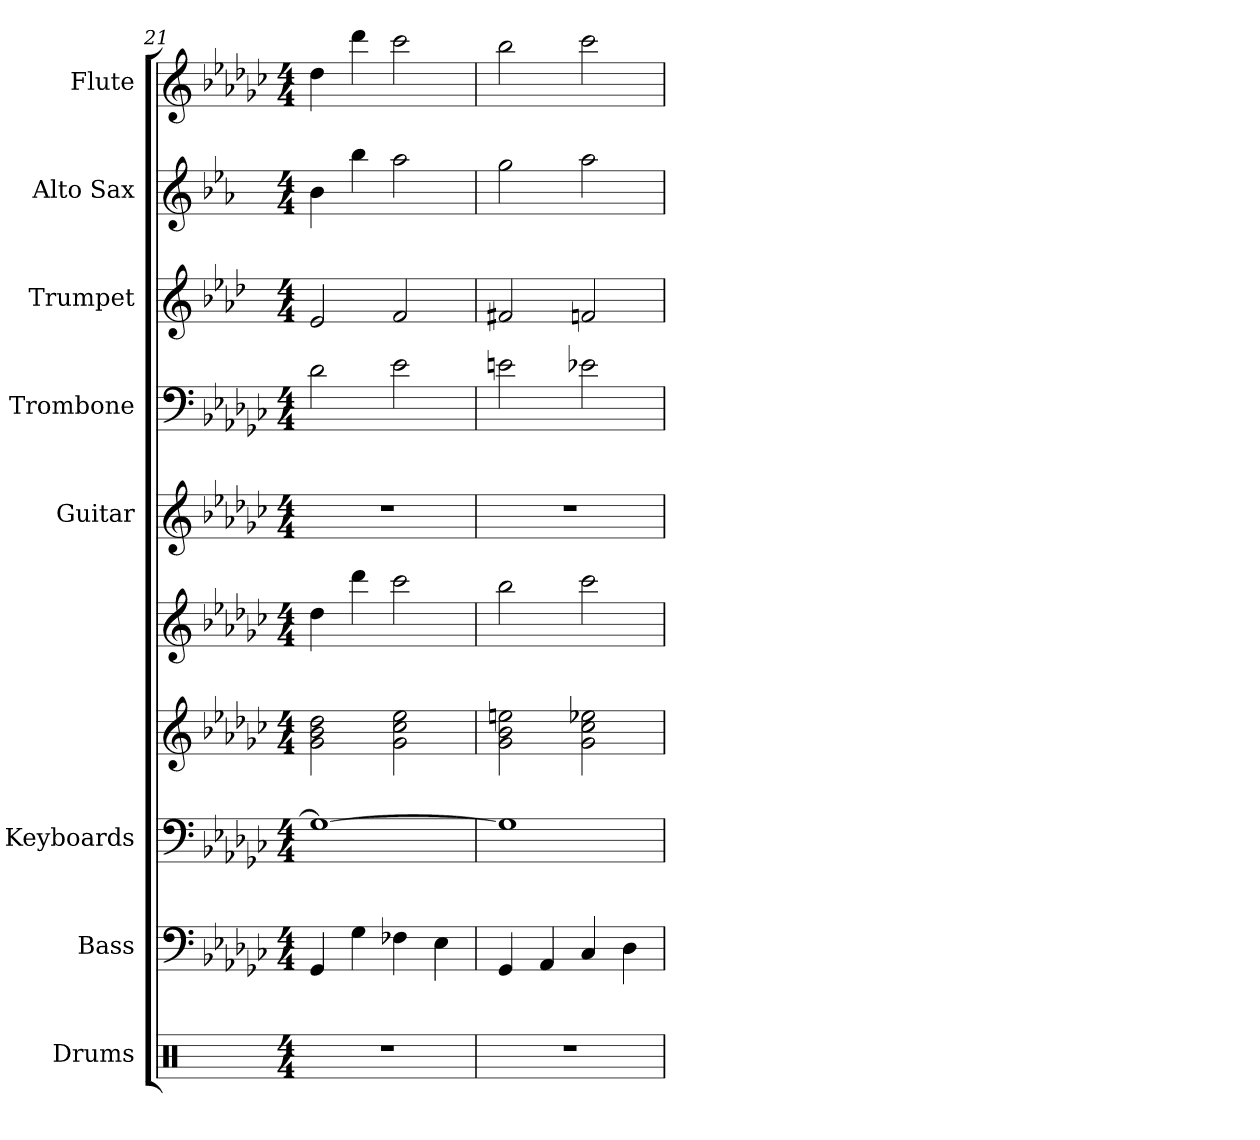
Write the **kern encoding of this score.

**kern	**kern	**kern	**kern	**kern	**kern	**kern	**kern	**kern	**kern
*part8	*part7	*part6	*part6	*part6	*part5	*part4	*part3	*part2	*part1
*staff10	*staff9	*staff8	*staff7	*staff6	*staff5	*staff4	*staff3	*staff2	*staff1
*I"Drums	*I"Bass	*I"Keyboards	*	*	*I"Guitar	*I"Trombone	*I"Trumpet	*I"Alto Sax	*I"Flute
*I'Dr.	*I'Bass	*I'Kbd.	*	*	*	*I'Tbn.	*I'Tpt.	*I'Alto Sax.	*I'Fl.
*clefX	*clefF4	*clefF4	*clefG2	*clefG2	*clefG2	*clefF4	*clefG2	*clefG2	*clefG2
*	*ITrd7c12	*	*	*	*ITrd7c12	*	*ITrd1c2	*ITrd5c9	*
*k[]	*k[b-e-a-d-g-c-]	*k[b-e-a-d-g-c-]	*k[b-e-a-d-g-c-]	*k[b-e-a-d-g-c-]	*k[b-e-a-d-g-c-]	*k[b-e-a-d-g-c-]	*k[b-e-a-d-g-c-]	*k[b-e-a-d-g-c-]	*k[b-e-a-d-g-c-]
*C:	*G-:	*G-:	*G-:	*G-:	*G-:	*G-:	*G-:	*G-:	*G-:
*M4/4	*M4/4	*M4/4	*M4/4	*M4/4	*M4/4	*M4/4	*M4/4	*M4/4	*M4/4
=21	=21	=21	=21	=21	=21	=21	=21	=21	=21
1r	4GGG-i/	1G-i_	2g-i\ 2b-i 2dd-i	4dd-i\	1r	2d-i\	2d-i/	4d-i\	4dd-i\
.	4GG-i\	.	.	4ddd-i\	.	.	.	4dd-i\	4ddd-i\
.	4FF-Xi\	.	2g-i\ 2cc-i 2ee-i	2ccc-i\	.	2e-i\	2e-i/	2cc-i\	2ccc-i\
.	4EE-i\	.	.	.	.	.	.	.	.
!!LO:PB:g=z
=22	=22	=22	=22	=22	=22	=22	=22	=22	=22
1r	4GGG-i/	1G-i]	2g-i\ 2b-i 2eeni	2bb-i\	1r	2eni\	2eni/	2b-i\	2bb-i\
.	4AAA-i/	.	.	.	.	.	.	.	.
.	4CC-i/	.	2g-i\ 2cc-i 2ee-Xi	2ccc-i\	.	2e-Xi\	2e-Xi/	2cc-i\	2ccc-i\
.	4DD-i\	.	.	.	.	.	.	.	.
=	=	=	=	=	=	=	=	=	=
*-	*-	*-	*-	*-	*-	*-	*-	*-	*-
